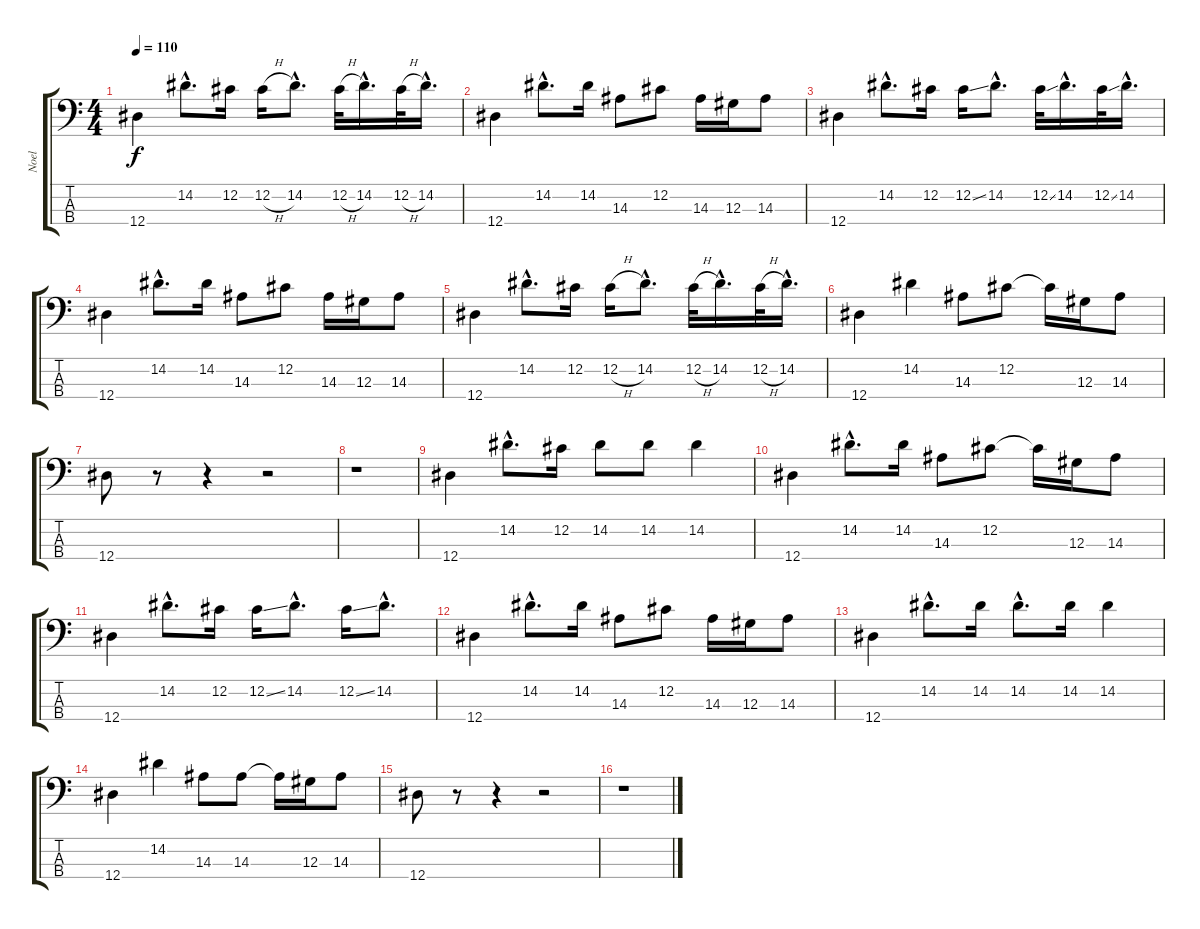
\track ("Noel" "Noel") {instrument electricbassfinger}
\staff {score tabs}
\tuning (Gb2 Db2 Ab1 Eb1) {hide}
\ts (4 4)
\tempo 110
\clef f4
\ks c
12.4.4{dy f} 14.2{hac}.8{d} 12.2.16 12.2{h}.16 14.2{hac}.8{d} 12.2{h}.32 14.2{hac}.16{d} 12.2{h}.32 14.2{hac}.16{d} |
12.4.4 14.2{hac}.8{d} 14.2.16 14.3.8 12.2.8 14.3.16 12.3.16 14.3.8 |
12.4.4 14.2{hac}.8{d} 12.2.16 12.2{ss}.16 14.2{hac}.8{d} 12.2{ss}.32 14.2{hac}.16{d} 12.2{ss}.32 14.2{hac}.16{d} |
12.4.4 14.2{hac}.8{d} 14.2.16 14.3.8 12.2.8 14.3.16 12.3.16 14.3.8 |
12.4.4 14.2{hac}.8{d} 12.2.16 12.2{h}.16 14.2{hac}.8{d} 12.2{h}.32 14.2{hac}.16{d} 12.2{h}.32 14.2{hac}.16{d} |
12.4.4 14.2.4 14.3.8 12.2.8 12.2{t}.16 12.3.16 14.3.8 |
12.4.8 r.8 r.4 r.2 |
r.1 |
12.4.4 14.2{hac}.8{d} 12.2.16 14.2.8 14.2.8 14.2.4 |
12.4.4 14.2{hac}.8{d} 14.2.16 14.3.8 12.2.8 12.2{t}.16 12.3.16 14.3.8 |
12.4.4 14.2{hac}.8{d} 12.2.16 12.2{ss}.16 14.2{hac}.8{d} 12.2{ss}.16 14.2{hac}.8{d} |
12.4.4 14.2{hac}.8{d} 14.2.16 14.3.8 12.2.8 14.3.16 12.3.16 14.3.8 |
12.4.4 14.2{hac}.8{d} 14.2.16 14.2{hac}.8{d} 14.2.16 14.2.4 |
12.4.4 14.2.4 14.3.8 14.3.8 14.3{t}.16 12.3.16 14.3.8 |
12.4.8 r.8 r.4 r.2 |
r.1
